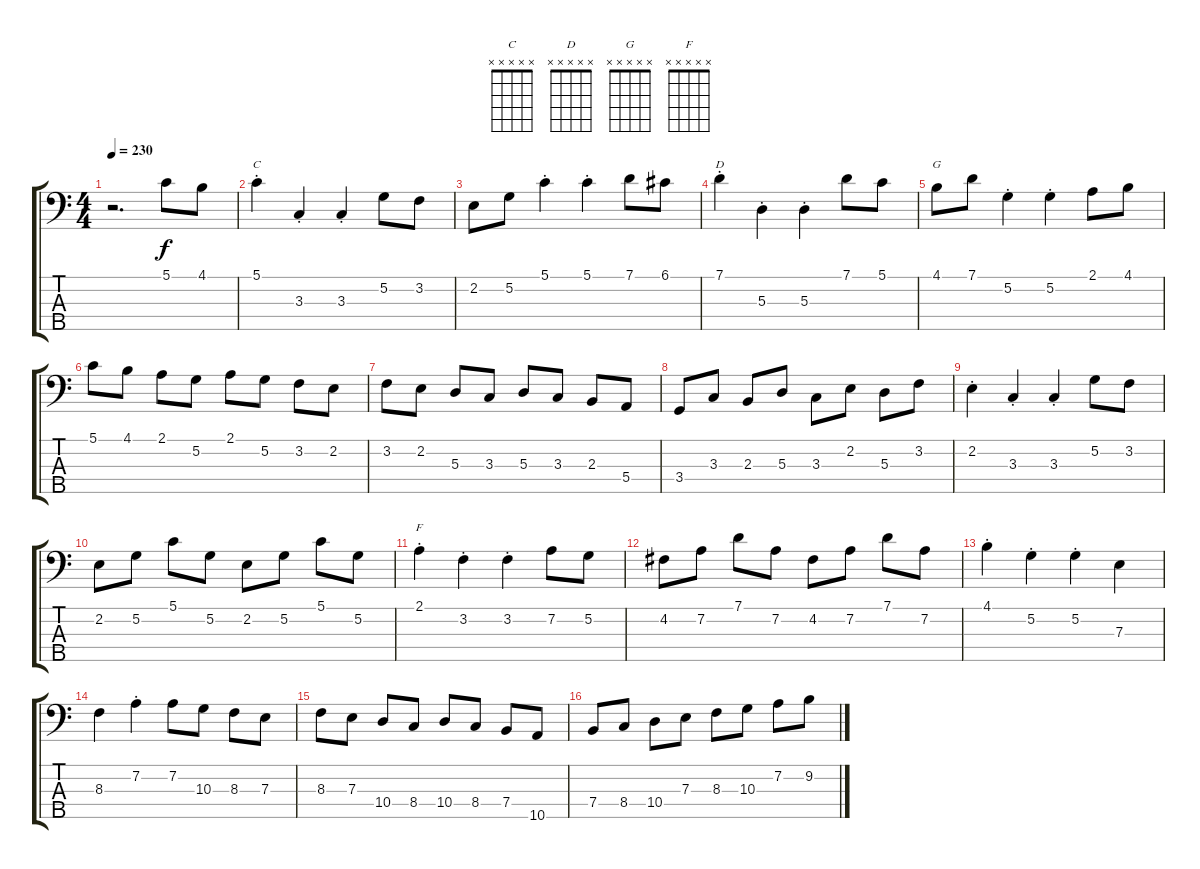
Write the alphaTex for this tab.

\track "" {instrument electricbassfinger}
\staff {score tabs}
\tuning (G2 D2 A1 E1 B0) {hide}
\chord ("C" x x x x x)
\chord ("D" x x x x x)
\chord ("G" x x x x x)
\chord ("F" x x x x x)
\ts (4 4)
\tempo 230
\clef f4
\ks c
r.2{d txt "" dy f instrument electricbassfinger} 5.1.8 4.1.8 |
5.1{st}.4{ch "C"} 3.3{st}.4 3.3{st}.4 5.2.8 3.2.8 |
2.2.8 5.2.8 5.1{st}.4 5.1{st}.4 7.1.8 6.1.8 |
7.1{st}.4{ch "D"} 5.3{st}.4 5.3{st}.4 7.1.8 5.1.8 |
4.1.8{ch "G"} 7.1.8 5.2{st}.4 5.2{st}.4 2.1.8 4.1.8 |
5.1.8 4.1.8 2.1.8 5.2.8 2.1.8 5.2.8 3.2.8 2.2.8 |
3.2.8 2.2.8 5.3.8 3.3.8 5.3.8 3.3.8 2.3.8 5.4.8 |
3.4.8 3.3.8 2.3.8 5.3.8 3.3.8 2.2.8 5.3.8 3.2.8 |
2.2{st}.4 3.3{st}.4 3.3{st}.4 5.2.8 3.2.8 |
2.2.8 5.2.8 5.1.8 5.2.8 2.2.8 5.2.8 5.1.8 5.2.8 |
2.1{st}.4{ch "F"} 3.2{st}.4 3.2{st}.4 7.2.8 5.2.8 |
4.2.8 7.2.8 7.1.8 7.2.8 4.2.8 7.2.8 7.1.8 7.2.8 |
4.1{st}.4 5.2{st}.4 5.2{st}.4 7.3.4 |
8.3.4 7.2{st}.4 7.2.8 10.3.8 8.3.8 7.3.8 |
8.3.8 7.3.8 10.4.8 8.4.8 10.4.8 8.4.8 7.4.8 10.5.8 |
7.4.8 8.4.8 10.4.8 7.3.8 8.3.8 10.3.8 7.2.8 9.2.8
